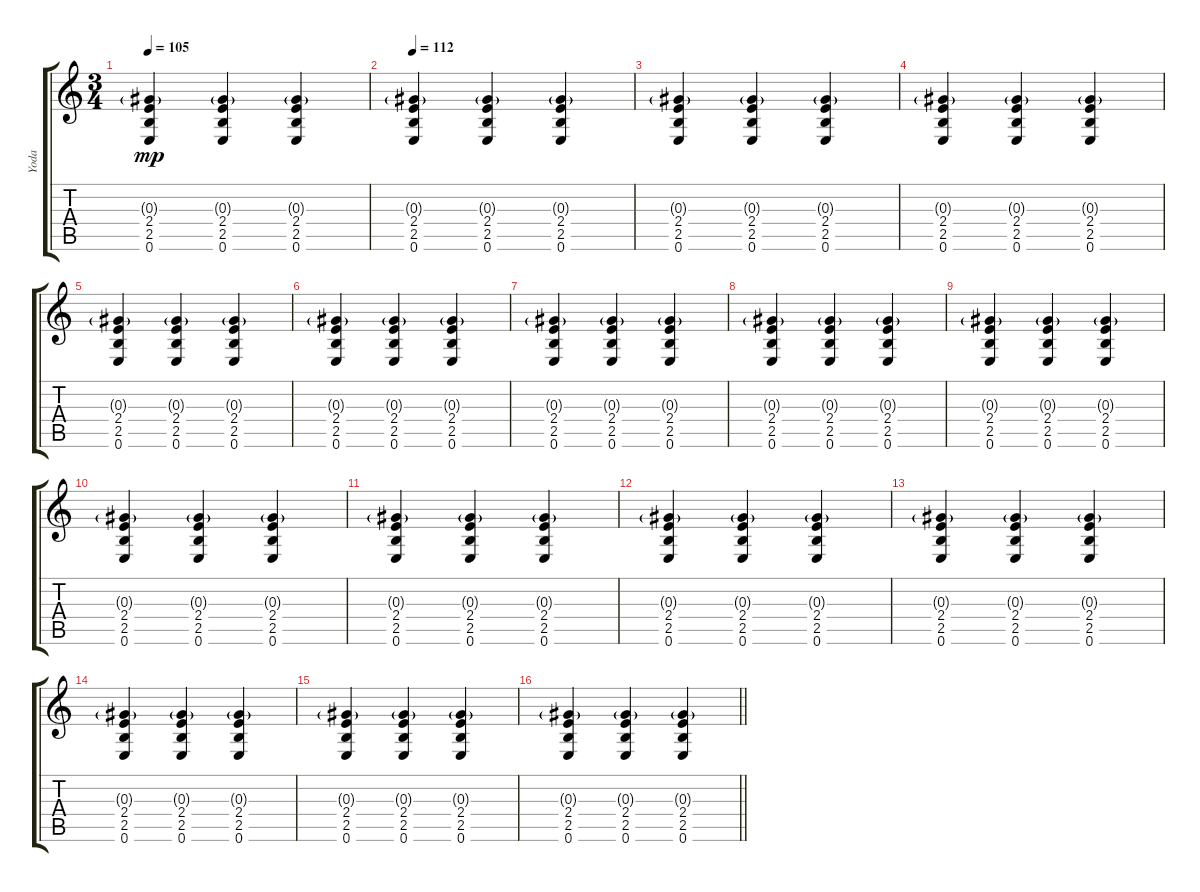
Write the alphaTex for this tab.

\track ("Yoda" "Yoda") {instrument electricguitarjazz}
\staff {score tabs}
\tuning (E4 B3 Ab3 D3 A2 E2) {hide}
\ts (3 4)
\section ("" "")
\tempo 105
\clef g2
\ks c
(0.3{g} 2.4 2.5 0.6).4{dy mp volume 11 balance 5 instrument distortionguitar} (0.3{g} 2.4 2.5 0.6).4 (0.3{g} 2.4 2.5 0.6).4 |
\tempo 112
(0.3{g} 2.4 2.5 0.6).4 (0.3{g} 2.4 2.5 0.6).4 (0.3{g} 2.4 2.5 0.6).4 |
(0.3{g} 2.4 2.5 0.6).4 (0.3{g} 2.4 2.5 0.6).4 (0.3{g} 2.4 2.5 0.6).4 |
(0.3{g} 2.4 2.5 0.6).4 (0.3{g} 2.4 2.5 0.6).4 (0.3{g} 2.4 2.5 0.6).4 |
(0.3{g} 2.4 2.5 0.6).4 (0.3{g} 2.4 2.5 0.6).4 (0.3{g} 2.4 2.5 0.6).4 |
(0.3{g} 2.4 2.5 0.6).4 (0.3{g} 2.4 2.5 0.6).4 (0.3{g} 2.4 2.5 0.6).4 |
(0.3{g} 2.4 2.5 0.6).4 (0.3{g} 2.4 2.5 0.6).4 (0.3{g} 2.4 2.5 0.6).4 |
(0.3{g} 2.4 2.5 0.6).4 (0.3{g} 2.4 2.5 0.6).4 (0.3{g} 2.4 2.5 0.6).4 |
(0.3{g} 2.4 2.5 0.6).4 (0.3{g} 2.4 2.5 0.6).4 (0.3{g} 2.4 2.5 0.6).4 |
(0.3{g} 2.4 2.5 0.6).4 (0.3{g} 2.4 2.5 0.6).4 (0.3{g} 2.4 2.5 0.6).4 |
(0.3{g} 2.4 2.5 0.6).4 (0.3{g} 2.4 2.5 0.6).4 (0.3{g} 2.4 2.5 0.6).4 |
(0.3{g} 2.4 2.5 0.6).4 (0.3{g} 2.4 2.5 0.6).4 (0.3{g} 2.4 2.5 0.6).4 |
(0.3{g} 2.4 2.5 0.6).4 (0.3{g} 2.4 2.5 0.6).4 (0.3{g} 2.4 2.5 0.6).4 |
(0.3{g} 2.4 2.5 0.6).4 (0.3{g} 2.4 2.5 0.6).4 (0.3{g} 2.4 2.5 0.6).4 |
(0.3{g} 2.4 2.5 0.6).4 (0.3{g} 2.4 2.5 0.6).4 (0.3{g} 2.4 2.5 0.6).4 |
\barLineRight lightlight
(0.3{g} 2.4 2.5 0.6).4 (0.3{g} 2.4 2.5 0.6).4 (0.3{g} 2.4 2.5 0.6).4
